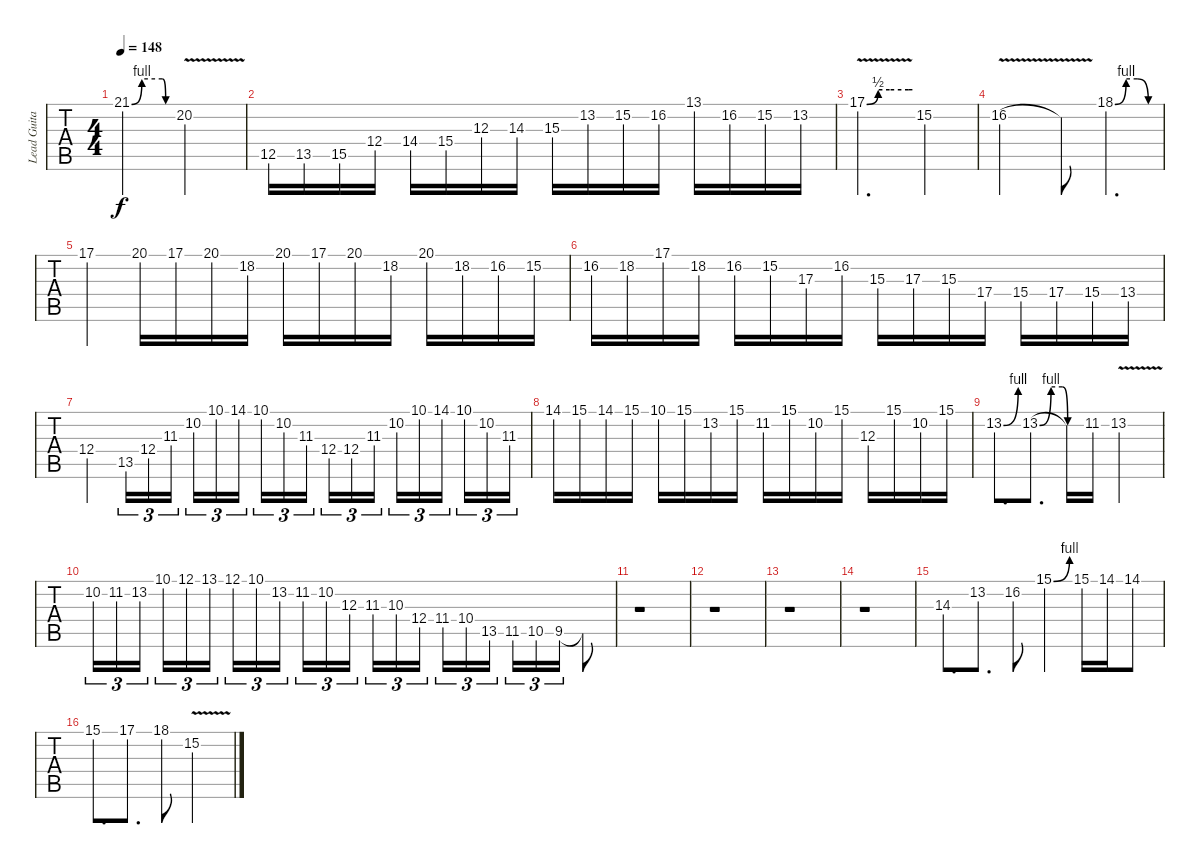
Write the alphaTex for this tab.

\track ("Lead Guitar" "Lead Guita") {instrument distortionguitar}
\staff {tabs}
\tuning (E4 B3 G3 D3 A2 E2) {hide}
\ts (4 4)
\tempo 148
\clef g2
\ks c
21.1{be (custom 0 0 15 4 45 4 50 0 60 0)}.2{dy f} 20.2{v}.2 |
12.5.16 13.5.16 15.5.16 12.4.16 14.4.16 15.4.16 12.3.16 14.3.16 15.3.16 13.2.16 15.2.16 16.2.16 13.1.16 16.2.16 15.2.16 13.2.16 |
17.1{be (custom 0 0 15 2 30 2 55 2 60 2) v}.2{d} 15.2.4 |
16.2{v}.2 16.2{t}.8 18.1{be (custom 0 0 15 4 30 4 45 0 60 0)}.4{d} |
17.1.4 20.1.16 17.1.16 20.1.16 18.2.16 20.1.16 17.1.16 20.1.16 18.2.16 20.1.16 18.2.16 16.2.16 15.2.16 |
16.2.16 18.2.16 17.1.16 18.2.16 16.2.16 15.2.16 17.3.16 16.2.16 15.3.16 17.3.16 15.3.16 17.4.16 15.4.16 17.4.16 15.4.16 13.4.16 |
12.4.4 13.5.16{tu (3 2)} 12.4.16{tu (3 2)} 11.3.16{tu (3 2) beam splitsecondary} 10.2.16{tu (3 2)} 10.1.16{tu (3 2)} 14.1.16{tu (3 2)} 10.1.16{tu (3 2)} 10.2.16{tu (3 2)} 11.3.16{tu (3 2) beam splitsecondary} 12.4.16{tu (3 2)} 12.4.16{tu (3 2)} 11.3.16{tu (3 2)} 10.2.16{tu (3 2)} 10.1.16{tu (3 2)} 14.1.16{tu (3 2) beam splitsecondary} 10.1.16{tu (3 2)} 10.2.16{tu (3 2)} 11.3.16{tu (3 2)} |
14.1.16 15.1.16 14.1.16 15.1.16 10.1.16 15.1.16 13.2.16 15.1.16 11.2.16 15.1.16 10.2.16 15.1.16 12.3.16 15.1.16 10.2.16 15.1.16 |
13.2{be (bend 0 0 60 4)}.8{d} 13.2{be (custom 0 0 15 4 30 4 37 0 49 0 60 0)}.8{d} 13.2{t}.16 11.2.16 13.2{v}.2 |
10.2.16{tu (3 2)} 11.2.16{tu (3 2)} 13.2.16{tu (3 2) beam splitsecondary} 10.1.16{tu (3 2)} 12.1.16{tu (3 2)} 13.1.16{tu (3 2)} 12.1.16{tu (3 2)} 10.1.16{tu (3 2)} 13.2.16{tu (3 2) beam splitsecondary} 11.2.16{tu (3 2)} 10.2.16{tu (3 2)} 12.3.16{tu (3 2)} 11.3.16{tu (3 2)} 10.3.16{tu (3 2)} 12.4.16{tu (3 2) beam splitsecondary} 11.4.16{tu (3 2)} 10.4.16{tu (3 2)} 13.5.16{tu (3 2)} 11.5.16{tu (3 2)} 10.5.16{tu (3 2)} 9.5.16{tu (3 2)} 9.5{t}.8 |
r.1 |
r.1 |
r.1 |
r.1 |
14.3.8{d} 13.2.8{d} 16.2.8 15.1{be (bend 0 0 60 4)}.4 15.1.16 14.1.16 14.1.8 |
15.1.8{d} 17.1.8{d} 18.1.8 15.2{v}.2
